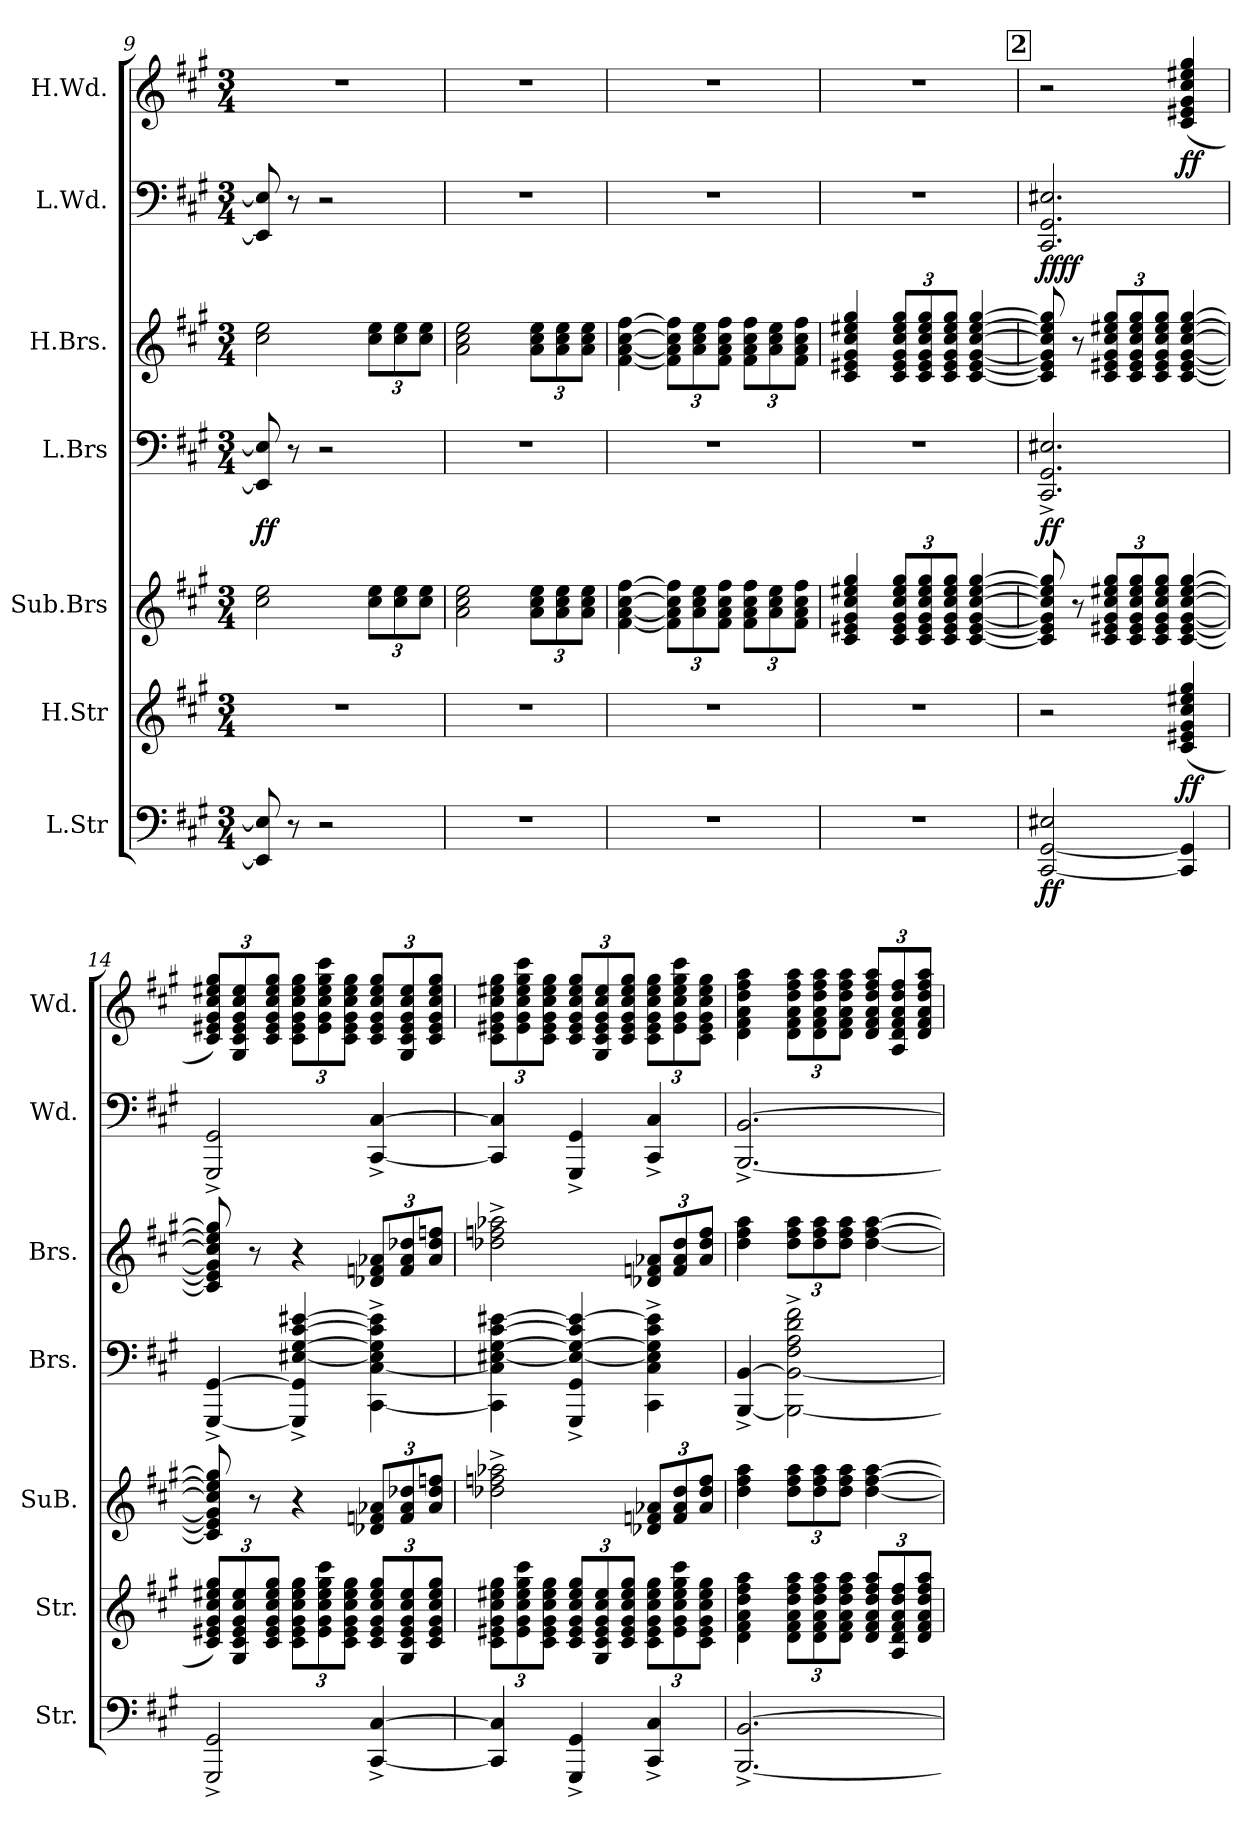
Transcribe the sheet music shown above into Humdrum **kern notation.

**kern	**dynam	**kern	**dynam	**kern	**kern	**dynam	**kern	**kern	**dynam	**kern	**dynam
*part7	*part7	*part6	*part6	*part5	*part4	*part4	*part3	*part2	*part2	*part1	*part1
*staff7	*staff7	*staff6	*staff6	*staff5	*staff4	*staff4	*staff3	*staff2	*staff2	*staff1	*staff1
*I"L.Str	*	*I"H.Str	*	*I"Sub.Brs	*I"L.Brs	*	*I"H.Brs.	*I"L.Wd.	*	*I"H.Wd.	*
*I'Str.	*	*I'Str.	*	*I'SuB.	*I'Brs.	*	*I'Brs.	*I'Wd.	*	*I'Wd.	*
!!LO:PB:g=z
*clefF4	*	*clefG2	*	*clefG2	*clefF4	*	*clefG2	*clefF4	*	*clefG2	*
*k[f#c#g#]	*	*k[f#c#g#]	*	*k[f#c#g#]	*k[f#c#g#]	*	*k[f#c#g#]	*k[f#c#g#]	*	*k[f#c#g#]	*
*M3/4	*	*M3/4	*	*M3/4	*M3/4	*	*M3/4	*M3/4	*	*M3/4	*
=9	=9	=9	=9	=9	=9	=9	=9	=9	=9	=9	=9
!	!	!	!	!	!	!LO:DY:b	!	!	!	!	!
8EE/] 8E/]	.	2.r	.	2cc#\ 2ee\	8EE/] 8E/]	ff	2cc#\ 2ee\	8EE/] 8E/]	.	2.r	.
8r	.	.	.	.	8r	.	.	8r	.	.	.
2r	.	.	.	.	2r	.	.	2r	.	.	.
*	*	*	*	*Xbrackettup	*	*	*Xbrackettup	*	*	*	*
.	.	.	.	12cc#\ 12ee\L	.	.	12cc#\ 12ee\L	.	.	.	.
.	.	.	.	12cc#\ 12ee\	.	.	12cc#\ 12ee\	.	.	.	.
.	.	.	.	12cc#\ 12ee\J	.	.	12cc#\ 12ee\J	.	.	.	.
=10	=10	=10	=10	=10	=10	=10	=10	=10	=10	=10	=10
2.r	.	2.r	.	2a\ 2cc#\ 2ee\	2.r	.	2a\ 2cc#\ 2ee\	2.r	.	2.r	.
.	.	.	.	12a\ 12cc#\ 12ee\L	.	.	12a\ 12cc#\ 12ee\L	.	.	.	.
.	.	.	.	12a\ 12cc#\ 12ee\	.	.	12a\ 12cc#\ 12ee\	.	.	.	.
.	.	.	.	12a\ 12cc#\ 12ee\J	.	.	12a\ 12cc#\ 12ee\J	.	.	.	.
=11	=11	=11	=11	=11	=11	=11	=11	=11	=11	=11	=11
2.r	.	2.r	.	[4f#\ [4a\ [4cc#\ [4ff#\	2.r	.	[4f#\ [4a\ [4cc#\ [4ff#\	2.r	.	2.r	.
.	.	.	.	12f#\] 12a\] 12cc#\] 12ff#\]L	.	.	12f#\] 12a\] 12cc#\] 12ff#\]L	.	.	.	.
.	.	.	.	12a\ 12cc#\ 12ee\	.	.	12a\ 12cc#\ 12ee\	.	.	.	.
.	.	.	.	12f#\ 12a\ 12cc#\ 12ff#\J	.	.	12f#\ 12a\ 12cc#\ 12ff#\J	.	.	.	.
.	.	.	.	12f#\ 12a\ 12cc#\ 12ff#\L	.	.	12f#\ 12a\ 12cc#\ 12ff#\L	.	.	.	.
.	.	.	.	12a\ 12cc#\ 12ee\	.	.	12a\ 12cc#\ 12ee\	.	.	.	.
.	.	.	.	12f#\ 12a\ 12cc#\ 12ff#\J	.	.	12f#\ 12a\ 12cc#\ 12ff#\J	.	.	.	.
=12	=12	=12	=12	=12	=12	=12	=12	=12	=12	=12	=12
2.r	.	2.r	.	4c#/ 4e#X/ 4g#/ 4cc#/ 4ee#X/ 4gg#/	2.r	.	4c#/ 4e#X/ 4g#/ 4cc#/ 4ee#X/ 4gg#/	2.r	.	2.r	.
.	.	.	.	12c#/ 12e#/ 12g#/ 12cc#/ 12ee#/ 12gg#/L	.	.	12c#/ 12e#/ 12g#/ 12cc#/ 12ee#/ 12gg#/L	.	.	.	.
.	.	.	.	12c#/ 12e#/ 12g#/ 12cc#/ 12ee#/ 12gg#/	.	.	12c#/ 12e#/ 12g#/ 12cc#/ 12ee#/ 12gg#/	.	.	.	.
.	.	.	.	12c#/ 12e#/ 12g#/ 12cc#/ 12ee#/ 12gg#/J	.	.	12c#/ 12e#/ 12g#/ 12cc#/ 12ee#/ 12gg#/J	.	.	.	.
.	.	.	.	[4c#/ [4e#/ [4g#/ [4cc#/ [4ee#/ [4gg#/	.	.	[4c#/ [4e#/ [4g#/ [4cc#/ [4ee#/ [4gg#/	.	.	.	.
!!LO:REH:place=s1:a:B:fs=14:t=2
=13	=13	=13	=13	=13	=13	=13	=13	=13	=13	=13	=13
!	!LO:DY:b	!	!	!	!	!LO:DY:b	!	!	!LO:DY:b	!	!
!	!	!	!	!	!	!	!	!	!LO:DY:n=1:b	!	!
[2CC#/ [2GG#/ 2E#X/	ff	2r	.	8c#/] 8e#/] 8g#/] 8cc#/] 8ee#/] 8gg#/]	2.CC#/^ 2.GG#/^ 2.E#X/^	ff	8c#/] 8e#/] 8g#/] 8cc#/] 8ee#/] 8gg#/]	2.CC#/ 2.GG#/ 2.E#X/	ff ff	2r	.
.	.	.	.	8r	.	.	8r	.	.	.	.
.	.	.	.	12c#/ 12e#X/ 12g#/ 12cc#/ 12ee#X/ 12gg#/L	.	.	12c#/ 12e#X/ 12g#/ 12cc#/ 12ee#X/ 12gg#/L	.	.	.	.
.	.	.	.	12c#/ 12e#/ 12g#/ 12cc#/ 12ee#/ 12gg#/	.	.	12c#/ 12e#/ 12g#/ 12cc#/ 12ee#/ 12gg#/	.	.	.	.
.	.	.	.	12c#/ 12e#/ 12g#/ 12cc#/ 12ee#/ 12gg#/J	.	.	12c#/ 12e#/ 12g#/ 12cc#/ 12ee#/ 12gg#/J	.	.	.	.
!	!	!	!LO:DY:b	!	!	!	!	!	!	!	!LO:DY:b
4CC#/] 4GG#/]	.	(4c#/ 4e#X/ 4g#/ 4cc#/ 4ee#X/ 4gg#/	ff	[4c#/ [4e#/ [4g#/ [4cc#/ [4ee#/ [4gg#/	.	.	[4c#/ [4e#/ [4g#/ [4cc#/ [4ee#/ [4gg#/	.	.	(4c#/ 4e#X/ 4g#/ 4cc#/ 4ee#X/ 4gg#/	ff
!!LO:LB:g=z
=14	=14	=14	=14	=14	=14	=14	=14	=14	=14	=14	=14
*	*	*Xbrackettup	*	*	*	*	*	*	*	*Xbrackettup	*
2GGG#/^ 2GG#/^	.	12c#/ 12e#X/ 12g#/ 12cc#/ 12ee#X/ 12gg#/L)	.	8c#/] 8e#/] 8g#/] 8cc#/] 8ee#/] 8gg#/]	[4GGG#/^ [4GG#/^	.	8c#/] 8e#/] 8g#/] 8cc#/] 8ee#/] 8gg#/]	2GGG#/^ 2GG#/^	.	12c#/ 12e#X/ 12g#/ 12cc#/ 12ee#X/ 12gg#/L)	.
.	.	12G#/ 12c#/ 12e#/ 12g#/ 12cc#/ 12ee#/	.	.	.	.	.	.	.	12G#/ 12c#/ 12e#/ 12g#/ 12cc#/ 12ee#/	.
.	.	.	.	8r	.	.	8r	.	.	.	.
.	.	12c#/ 12e#/ 12g#/ 12cc#/ 12ee#/ 12gg#/J	.	.	.	.	.	.	.	12c#/ 12e#/ 12g#/ 12cc#/ 12ee#/ 12gg#/J	.
.	.	12c#\ 12e#\ 12g#\ 12cc#\ 12ee#\ 12gg#\L	.	4r	4GGG#/]^ 4GG#/]^ [4E#X/^ [4G#/^ [4c#/^ [4e#X/^	.	4r	.	.	12c#\ 12e#\ 12g#\ 12cc#\ 12ee#\ 12gg#\L	.
.	.	12e#\ 12g#\ 12cc#\ 12ee#\ 12gg#\ 12ccc#\	.	.	.	.	.	.	.	12e#\ 12g#\ 12cc#\ 12ee#\ 12gg#\ 12ccc#\	.
.	.	12c#\ 12e#\ 12g#\ 12cc#\ 12ee#\ 12gg#\J	.	.	.	.	.	.	.	12c#\ 12e#\ 12g#\ 12cc#\ 12ee#\ 12gg#\J	.
[4CC#/^ [4C#/^	.	12c#/ 12e#/ 12g#/ 12cc#/ 12ee#/ 12gg#/L	.	12d-X/ 12fn/ 12a-X/L	[4CC#\^ [4C#\^ 4E#\]^ 4G#\]^ 4c#\]^ 4e#\]^	.	12d-X/ 12fn/ 12a-X/L	[4CC#/^ [4C#/^	.	12c#/ 12e#/ 12g#/ 12cc#/ 12ee#/ 12gg#/L	.
.	.	12G#/ 12c#/ 12e#/ 12g#/ 12cc#/ 12ee#/	.	12f/ 12a-/ 12dd-X/	.	.	12f/ 12a-/ 12dd-X/	.	.	12G#/ 12c#/ 12e#/ 12g#/ 12cc#/ 12ee#/	.
.	.	12c#/ 12e#/ 12g#/ 12cc#/ 12ee#/ 12gg#/J	.	12a-/ 12dd-/ 12ffn/J	.	.	12a-/ 12dd-/ 12ffn/J	.	.	12c#/ 12e#/ 12g#/ 12cc#/ 12ee#/ 12gg#/J	.
=15	=15	=15	=15	=15	=15	=15	=15	=15	=15	=15	=15
4CC#/] 4C#/]	.	12c#\ 12e#X\ 12g#\ 12cc#\ 12ee#X\ 12gg#\L	.	2dd-X\^ 2ffn\^ 2aa-X\^	4CC#\] 4C#\] [4E#X\ [4G#\ [4c#\ [4e#X\	.	2dd-X\^ 2ffn\^ 2aa-X\^	4CC#/] 4C#/]	.	12c#\ 12e#X\ 12g#\ 12cc#\ 12ee#X\ 12gg#\L	.
.	.	12e#\ 12g#\ 12cc#\ 12ee#\ 12gg#\ 12ccc#\	.	.	.	.	.	.	.	12e#\ 12g#\ 12cc#\ 12ee#\ 12gg#\ 12ccc#\	.
.	.	12c#\ 12e#\ 12g#\ 12cc#\ 12ee#\ 12gg#\J	.	.	.	.	.	.	.	12c#\ 12e#\ 12g#\ 12cc#\ 12ee#\ 12gg#\J	.
4GGG#/^ 4GG#/^	.	12c#/ 12e#/ 12g#/ 12cc#/ 12ee#/ 12gg#/L	.	.	4GGG#/^ 4GG#/^ 4E#/_^ 4G#/_^ 4c#/]^ 4e#/_^	.	.	4GGG#/^ 4GG#/^	.	12c#/ 12e#/ 12g#/ 12cc#/ 12ee#/ 12gg#/L	.
.	.	12G#/ 12c#/ 12e#/ 12g#/ 12cc#/ 12ee#/	.	.	.	.	.	.	.	12G#/ 12c#/ 12e#/ 12g#/ 12cc#/ 12ee#/	.
.	.	12c#/ 12e#/ 12g#/ 12cc#/ 12ee#/ 12gg#/J	.	.	.	.	.	.	.	12c#/ 12e#/ 12g#/ 12cc#/ 12ee#/ 12gg#/J	.
4CC#/^ 4C#/^	.	12c#\ 12e#\ 12g#\ 12cc#\ 12ee#\ 12gg#\L	.	12d-X/ 12fn/ 12a-X/L	4CC#\^ 4C#\^ 4E#\]^ 4G#\]^ 4c#\^ 4e#\]^	.	12d-X/ 12fn/ 12a-X/L	4CC#/^ 4C#/^	.	12c#\ 12e#\ 12g#\ 12cc#\ 12ee#\ 12gg#\L	.
.	.	12e#\ 12g#\ 12cc#\ 12ee#\ 12gg#\ 12ccc#\	.	12f/ 12a-/ 12dd-/	.	.	12f/ 12a-/ 12dd-/	.	.	12e#\ 12g#\ 12cc#\ 12ee#\ 12gg#\ 12ccc#\	.
.	.	12c#\ 12e#\ 12g#\ 12cc#\ 12ee#\ 12gg#\J	.	12a-/ 12dd-/ 12ff/J	.	.	12a-/ 12dd-/ 12ff/J	.	.	12c#\ 12e#\ 12g#\ 12cc#\ 12ee#\ 12gg#\J	.
=16	=16	=16	=16	=16	=16	=16	=16	=16	=16	=16	=16
[2.BBB/^ [2.BB/^	.	4d\ 4f#\ 4a\ 4dd\ 4ff#\ 4aa\	.	4dd\ 4ff#\ 4aa\	[4BBB/^ [4BB/^	.	4dd\ 4ff#\ 4aa\	[2.BBB/^ [2.BB/^	.	4d\ 4f#\ 4a\ 4dd\ 4ff#\ 4aa\	.
.	.	12d\ 12f#\ 12a\ 12dd\ 12ff#\ 12aa\L	.	12dd\ 12ff#\ 12aa\L	2BBB\_^ 2BB\_^ 2F#\^ 2A\^ 2d\^ 2f#\^	.	12dd\ 12ff#\ 12aa\L	.	.	12d\ 12f#\ 12a\ 12dd\ 12ff#\ 12aa\L	.
.	.	12d\ 12f#\ 12a\ 12dd\ 12ff#\ 12aa\	.	12dd\ 12ff#\ 12aa\	.	.	12dd\ 12ff#\ 12aa\	.	.	12d\ 12f#\ 12a\ 12dd\ 12ff#\ 12aa\	.
.	.	12d\ 12f#\ 12a\ 12dd\ 12ff#\ 12aa\J	.	12dd\ 12ff#\ 12aa\J	.	.	12dd\ 12ff#\ 12aa\J	.	.	12d\ 12f#\ 12a\ 12dd\ 12ff#\ 12aa\J	.
.	.	12d/ 12f#/ 12a/ 12dd/ 12ff#/ 12aa/L	.	[4dd\ [4ff#\ [4aa\	.	.	[4dd\ [4ff#\ [4aa\	.	.	12d/ 12f#/ 12a/ 12dd/ 12ff#/ 12aa/L	.
.	.	12A/ 12d/ 12f#/ 12a/ 12dd/ 12ff#/	.	.	.	.	.	.	.	12A/ 12d/ 12f#/ 12a/ 12dd/ 12ff#/	.
.	.	12d/ 12f#/ 12a/ 12dd/ 12ff#/ 12aa/J	.	.	.	.	.	.	.	12d/ 12f#/ 12a/ 12dd/ 12ff#/ 12aa/J	.
=	=	=	=	=	=	=	=	=	=	=	=
*-	*-	*-	*-	*-	*-	*-	*-	*-	*-	*-	*-
